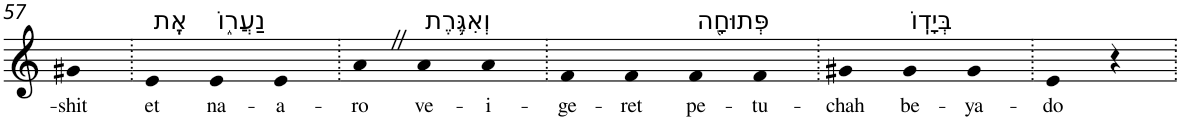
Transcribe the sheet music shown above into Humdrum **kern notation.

**kern	**text
*part1	*part1
*staff1	*staff1
*I"Piano	*
*I'Pno	*
!!LO:PB:g=z
*clefG2	*
*k[]	*
=57	=57
!	!LO:LY:b
4g#X	-shit
=58.	=58.
!LO:TX:a:t=אֶֽת	!
!	!LO:LY:b
4e	et
!LO:TX:a:t=נַעֲר֑וֹ	!
!	!LO:LY:b
4e	na-
!	!LO:LY:b
4e	-a-
=59.	=59.
!	!LO:LY:b
4aZ	-ro
!LO:TX:a:t=וְאִגֶּ֥רֶת	!
!	!LO:LY:b
4a	ve-
!	!LO:LY:b
4a	-i-
=60.	=60.
!	!LO:LY:b
4f	-ge-
!	!LO:LY:b
4f	-ret
!LO:TX:a:t=פְּתוּחָ֖ה	!
!	!LO:LY:b
4f	pe-
!	!LO:LY:b
4f	-tu-
=61.	=61.
!	!LO:LY:b
4g#X	-chah
!LO:TX:a:t=בְּיָדֽוֹ	!
!	!LO:LY:b
4g#	be-
!	!LO:LY:b
4g#	-ya-
=62.	=62.
!	!LO:LY:b
4e	-do
4r	.
=.	=.
*-	*-
